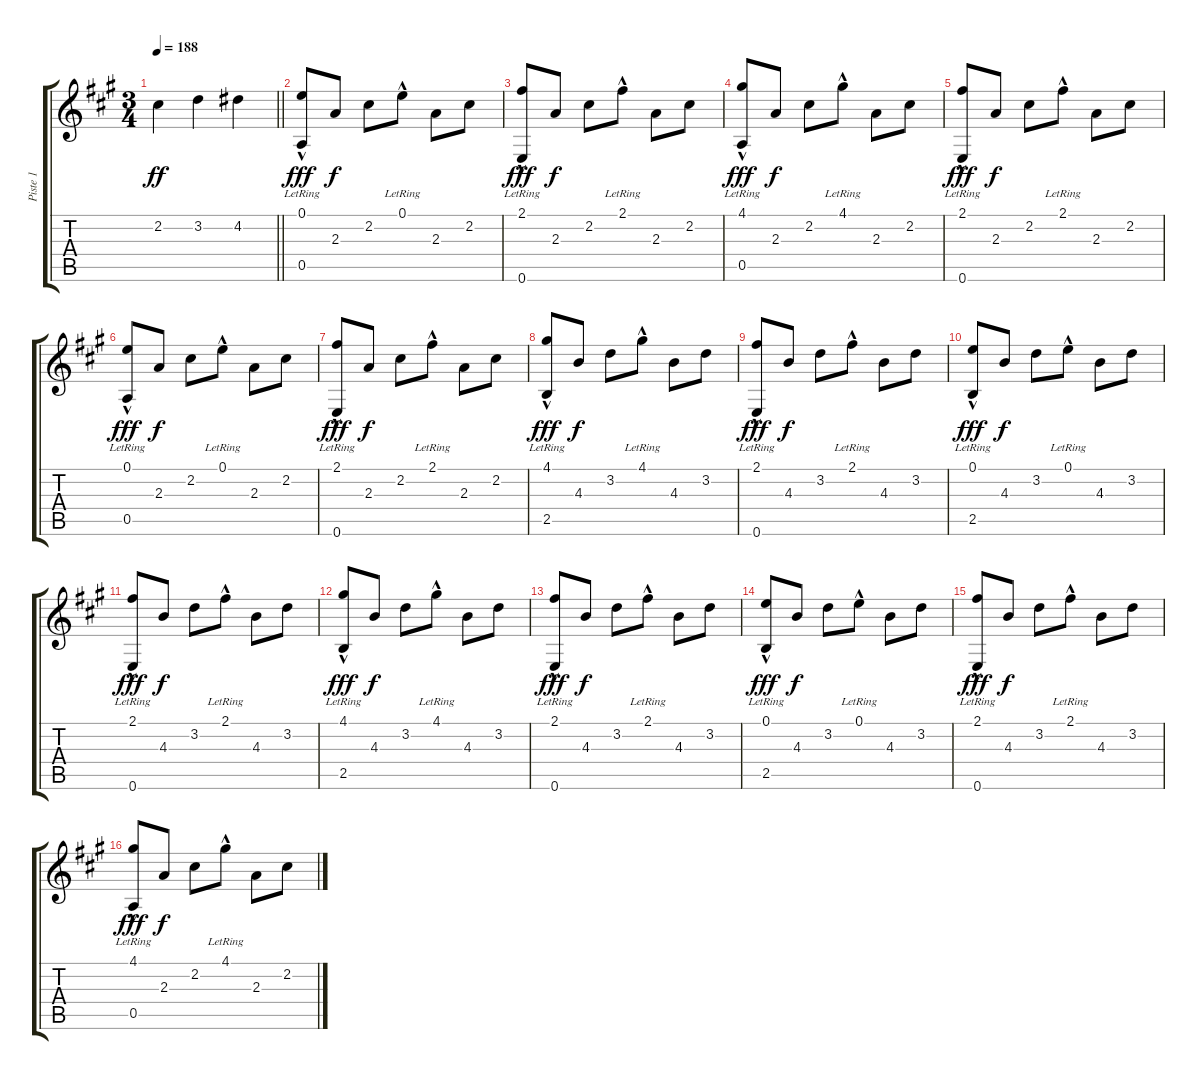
\track ("Piste 1" "Piste 1") {instrument acousticguitarsteel}
\staff {score tabs}
\tuning (E4 B3 G3 D3 A2 E2) {hide}
\ts (3 4)
\tempo 188
\clef g2
\barLineRight lightlight
\ks a
2.2.4{dy ff instrument acousticguitarsteel} 3.2.4 4.2.4 |
(0.1{hac lr} 0.5{hac lr}).8{dy fff} 2.3.8{dy f} 2.2.8 0.1{hac lr}.8 2.3.8 2.2.8 |
(2.1{hac lr} 0.6{hac lr}).8{dy fff} 2.3.8{dy f} 2.2.8 2.1{hac lr}.8 2.3.8 2.2.8 |
(4.1{hac lr} 0.5{hac lr}).8{dy fff} 2.3.8{dy f} 2.2.8 4.1{hac lr}.8 2.3.8 2.2.8 |
(2.1{hac lr} 0.6{hac lr}).8{dy fff} 2.3.8{dy f} 2.2.8 2.1{hac lr}.8 2.3.8 2.2.8 |
(0.1{hac lr} 0.5{hac lr}).8{dy fff} 2.3.8{dy f} 2.2.8 0.1{hac lr}.8 2.3.8 2.2.8 |
(2.1{hac lr} 0.6{hac lr}).8{dy fff} 2.3.8{dy f} 2.2.8 2.1{hac lr}.8 2.3.8 2.2.8 |
(4.1{hac lr} 2.5{hac lr}).8{dy fff} 4.3.8{dy f} 3.2.8 4.1{hac lr}.8 4.3.8 3.2.8 |
(2.1{hac lr} 0.6{hac lr}).8{dy fff} 4.3.8{dy f} 3.2.8 2.1{hac lr}.8 4.3.8 3.2.8 |
(0.1{hac lr} 2.5{hac lr}).8{dy fff} 4.3.8{dy f} 3.2.8 0.1{hac lr}.8 4.3.8 3.2.8 |
(2.1{hac lr} 0.6{hac lr}).8{dy fff} 4.3.8{dy f} 3.2.8 2.1{hac lr}.8 4.3.8 3.2.8 |
(4.1{hac lr} 2.5{hac lr}).8{dy fff} 4.3.8{dy f} 3.2.8 4.1{hac lr}.8 4.3.8 3.2.8 |
(2.1{hac lr} 0.6{hac lr}).8{dy fff} 4.3.8{dy f} 3.2.8 2.1{hac lr}.8 4.3.8 3.2.8 |
(0.1{hac lr} 2.5{hac lr}).8{dy fff} 4.3.8{dy f} 3.2.8 0.1{hac lr}.8 4.3.8 3.2.8 |
(2.1{hac lr} 0.6{hac lr}).8{dy fff} 4.3.8{dy f} 3.2.8 2.1{hac lr}.8 4.3.8 3.2.8 |
(4.1{hac lr} 0.5{hac lr}).8{dy fff} 2.3.8{dy f} 2.2.8 4.1{hac lr}.8 2.3.8 2.2.8
